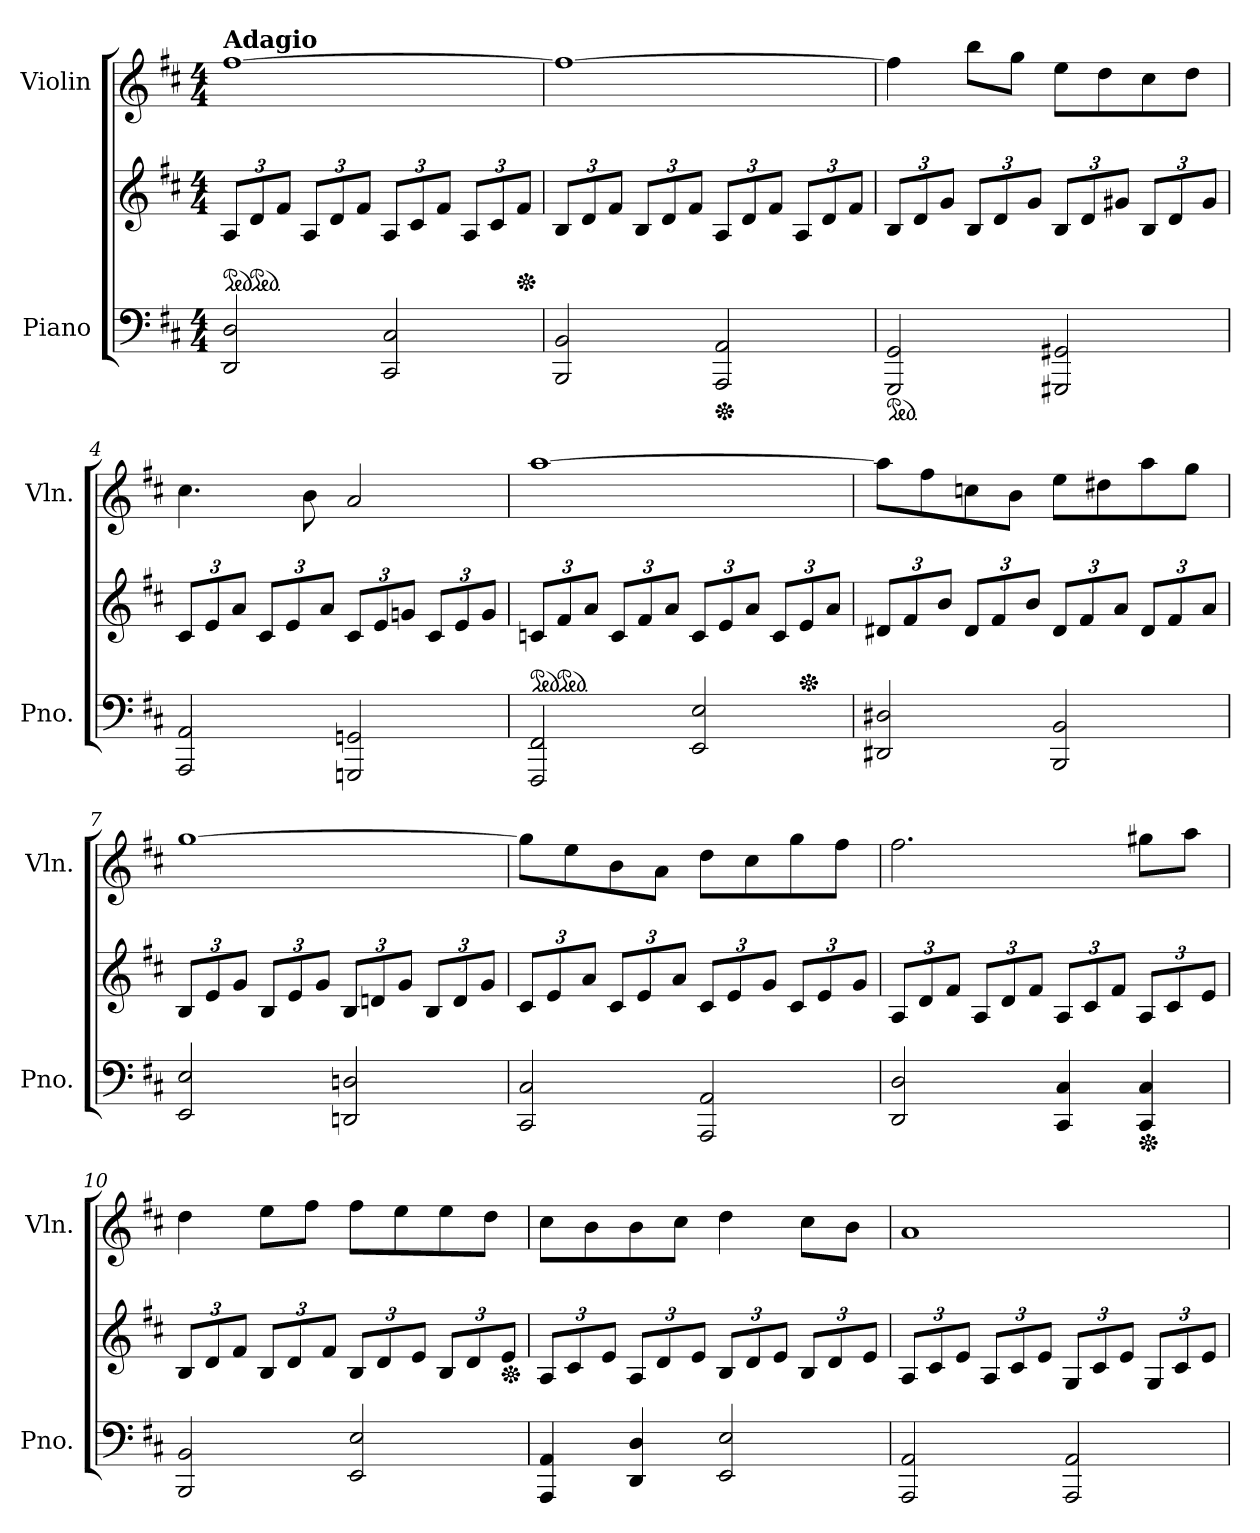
**kern	**kern	**kern
*part2	*part2	*part1
*staff3	*staff2	*staff1
*I"Piano	*	*I"Violin
*I'Pno.	*	*I'Vln.
*clefF4	*clefG2	*clefG2
*k[f#c#]	*k[f#c#]	*k[f#c#]
*D:	*D:	*D:
*M4/4	*M4/4	*M4/4
*MM60	*MM60	*MM60
*	*ped	*
*	*Xbrackettup	*
=1	=1	=1
!	!	!LO:TX:a:B:t=Adagio
2DD/ 2D/	12A/L	[1ff#
*	*ped	*
.	12d/	.
.	12f#/J	.
.	12A/L	.
.	12d/	.
.	12f#/J	.
2CC#/ 2C#/	12A/L	.
.	12c#/	.
.	12f#/J	.
.	12A/L	.
.	12c#/	.
*	*Xped	*
.	12f#/J	.
=2	=2	=2
2BBB/ 2BB/	12B/L	1ff#_
.	12d/	.
.	12f#/J	.
.	12B/L	.
.	12d/	.
.	12f#/J	.
*Xped	*	*
2AAA/ 2AA/	12A/L	.
.	12d/	.
.	12f#/J	.
.	12A/L	.
.	12d/	.
.	12f#/J	.
=3	=3	=3
*ped	*	*
2GGG/ 2GG/	12B/L	4ff#\]
.	12d/	.
.	12g/J	.
.	12B/L	8bb\L
.	12d/	.
.	.	8gg\J
.	12g/J	.
2GGG#X/ 2GG#X/	12B/L	8ee\L
.	12d/	.
.	.	8dd\
.	12g#X/J	.
.	12B/L	8cc#\
.	12d/	.
.	.	8dd\J
.	12g#/J	.
!!LO:LB:g=z
=4	=4	=4
2AAA/ 2AA/	12c#/L	4.cc#\
.	12e/	.
.	12a/J	.
.	12c#/L	.
.	12e/	.
.	.	8b\
.	12a/J	.
2GGGn/ 2GGn/	12c#/L	2a/
.	12e/	.
.	12gn/J	.
.	12c#/L	.
.	12e/	.
.	12g/J	.
=5	=5	=5
*	*ped	*
2FFF#/ 2FF#/	12cn/L	[1aa
*	*ped	*
.	12f#/	.
.	12a/J	.
.	12c/L	.
.	12f#/	.
.	12a/J	.
2EE/ 2E/	12c/L	.
.	12e/	.
.	12a/J	.
.	12c/L	.
*	*Xped	*
.	12e/	.
.	12a/J	.
=6	=6	=6
2DD#X/ 2D#X/	12d#X/L	8aa\L]
.	12f#/	.
.	.	8ff#\
.	12b/J	.
.	12d#/L	8ccn\
.	12f#/	.
.	.	8b\J
.	12b/J	.
2BBB/ 2BB/	12d#/L	8ee\L
.	12f#/	.
.	.	8dd#X\
.	12a/J	.
.	12d#/L	8aa\
.	12f#/	.
.	.	8gg\J
.	12a/J	.
!!LO:LB:g=z
=7	=7	=7
2EE/ 2E/	12B/L	[1gg
.	12e/	.
.	12g/J	.
.	12B/L	.
.	12e/	.
.	12g/J	.
2DDn/ 2Dn/	12B/L	.
.	12dn/	.
.	12g/J	.
.	12B/L	.
.	12d/	.
.	12g/J	.
=8	=8	=8
2CC#/ 2C#/	12c#/L	8gg\L]
.	12e/	.
.	.	8ee\
.	12a/J	.
.	12c#/L	8b\
.	12e/	.
.	.	8a\J
.	12a/J	.
2AAA/ 2AA/	12c#/L	8dd\L
.	12e/	.
.	.	8cc#\
.	12g/J	.
.	12c#/L	8gg\
.	12e/	.
.	.	8ff#\J
.	12g/J	.
=9	=9	=9
2DD/ 2D/	12A/L	2.ff#\
.	12d/	.
.	12f#/J	.
.	12A/L	.
.	12d/	.
.	12f#/J	.
4CC#/ 4C#/	12A/L	.
.	12c#/	.
.	12f#/J	.
*Xped	*	*
4CC#/ 4C#/	12A/L	8gg#X\L
.	12c#/	.
.	.	8aa\J
.	12e/J	.
!!LO:PB:g=z
=10	=10	=10
2BBB/ 2BB/	12B/L	4dd\
.	12d/	.
.	12f#/J	.
.	12B/L	8ee\L
.	12d/	.
.	.	8ff#\J
.	12f#/J	.
2EE/ 2E/	12B/L	8ff#\L
.	12d/	.
.	.	8ee\
.	12e/J	.
.	12B/L	8ee\
.	12d/	.
.	.	8dd\J
*	*Xped	*
.	12e/J	.
=11	=11	=11
4AAA/ 4AA/	12A/L	8cc#\L
.	12c#/	.
.	.	8b\
.	12e/J	.
4DD/ 4D/	12A/L	8b\
.	12d/	.
.	.	8cc#\J
.	12e/J	.
2EE/ 2E/	12B/L	4dd\
.	12d/	.
.	12e/J	.
.	12B/L	8cc#\L
.	12d/	.
.	.	8b\J
.	12e/J	.
=12	=12	=12
2AAA/ 2AA/	12A/L	1a
.	12c#/	.
.	12e/J	.
.	12A/L	.
.	12c#/	.
.	12e/J	.
2AAA/ 2AA/	12G/L	.
.	12c#/	.
.	12e/J	.
.	12G/L	.
.	12c#/	.
.	12e/J	.
=	=	=
*-	*-	*-
